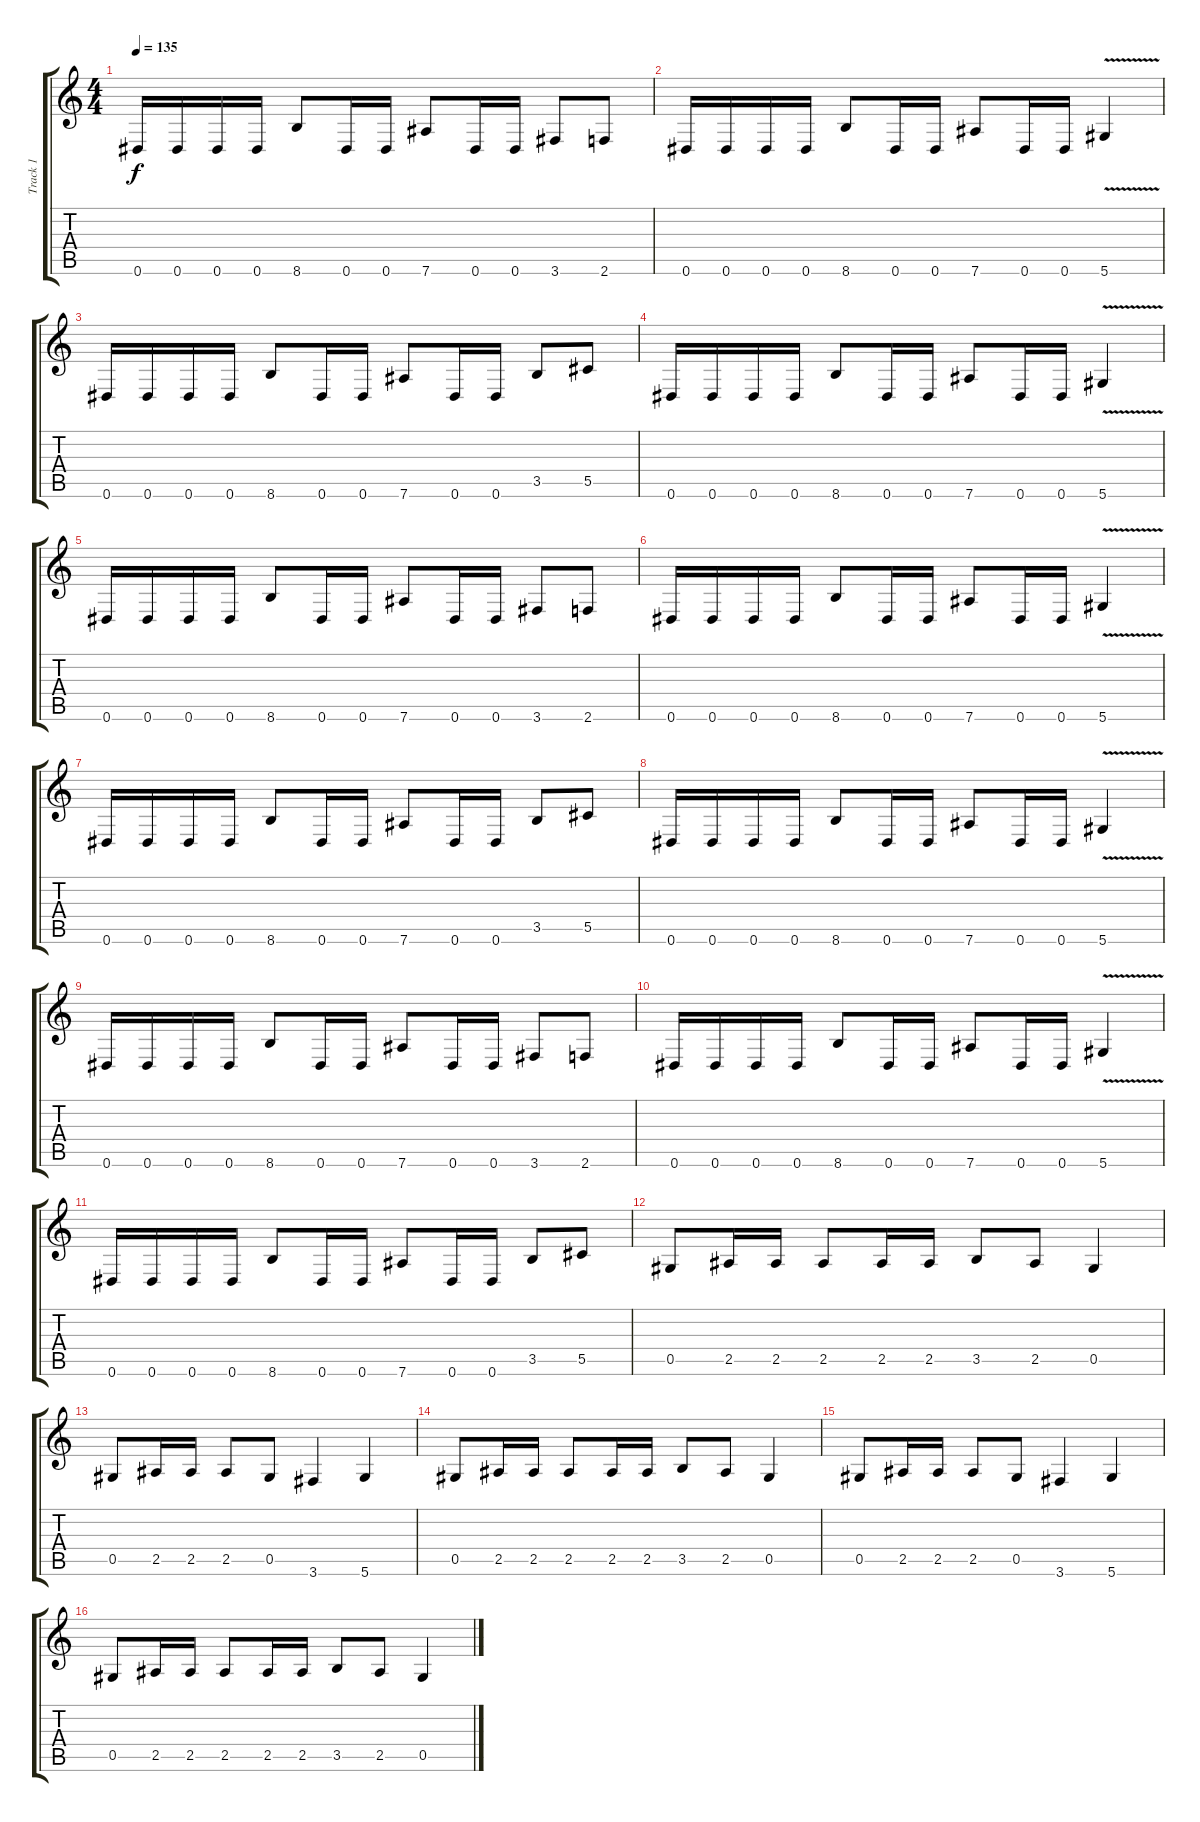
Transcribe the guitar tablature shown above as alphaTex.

\track ("Track 1" "Track 1") {instrument acousticguitarsteel}
\staff {score tabs}
\tuning (Eb4 Bb3 Gb3 Db3 Ab2 Eb2) {hide}
\ts (4 4)
\tempo 135
\clef g2
\ks c
0.6.16{dy f} 0.6.16 0.6.16 0.6.16 8.6.8 0.6.16 0.6.16 7.6.8 0.6.16 0.6.16 3.6.8 2.6.8 |
0.6.16 0.6.16 0.6.16 0.6.16 8.6.8 0.6.16 0.6.16 7.6.8 0.6.16 0.6.16 5.6{v}.4 |
0.6.16 0.6.16 0.6.16 0.6.16 8.6.8 0.6.16 0.6.16 7.6.8 0.6.16 0.6.16 3.5.8 5.5.8 |
0.6.16 0.6.16 0.6.16 0.6.16 8.6.8 0.6.16 0.6.16 7.6.8 0.6.16 0.6.16 5.6{v}.4 |
0.6.16 0.6.16 0.6.16 0.6.16 8.6.8 0.6.16 0.6.16 7.6.8 0.6.16 0.6.16 3.6.8 2.6.8 |
0.6.16 0.6.16 0.6.16 0.6.16 8.6.8 0.6.16 0.6.16 7.6.8 0.6.16 0.6.16 5.6{v}.4 |
0.6.16 0.6.16 0.6.16 0.6.16 8.6.8 0.6.16 0.6.16 7.6.8 0.6.16 0.6.16 3.5.8 5.5.8 |
0.6.16 0.6.16 0.6.16 0.6.16 8.6.8 0.6.16 0.6.16 7.6.8 0.6.16 0.6.16 5.6{v}.4 |
0.6.16 0.6.16 0.6.16 0.6.16 8.6.8 0.6.16 0.6.16 7.6.8 0.6.16 0.6.16 3.6.8 2.6.8 |
0.6.16 0.6.16 0.6.16 0.6.16 8.6.8 0.6.16 0.6.16 7.6.8 0.6.16 0.6.16 5.6{v}.4 |
0.6.16 0.6.16 0.6.16 0.6.16 8.6.8 0.6.16 0.6.16 7.6.8 0.6.16 0.6.16 3.5.8 5.5.8 |
0.5.8 2.5.16 2.5.16 2.5.8 2.5.16 2.5.16 3.5.8 2.5.8 0.5.4 |
0.5.8 2.5.16 2.5.16 2.5.8 0.5.8 3.6.4 5.6.4 |
0.5.8 2.5.16 2.5.16 2.5.8 2.5.16 2.5.16 3.5.8 2.5.8 0.5.4 |
0.5.8 2.5.16 2.5.16 2.5.8 0.5.8 3.6.4 5.6.4 |
0.5.8 2.5.16 2.5.16 2.5.8 2.5.16 2.5.16 3.5.8 2.5.8 0.5.4
